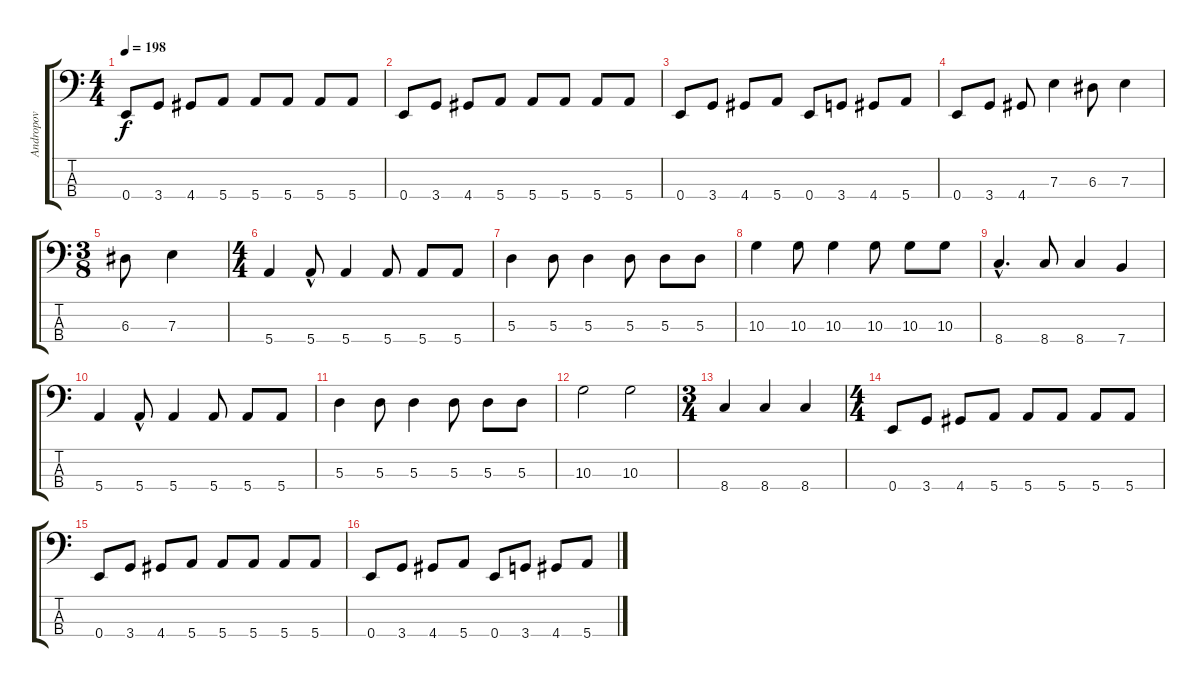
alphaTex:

\track ("Andropov" "Andropov") {instrument electricbasspick}
\staff {score tabs}
\tuning (G2 D2 A1 E1) {hide}
\ts (4 4)
\tempo 198
\clef f4
\ks c
0.4.8{dy f instrument electricbasspick} 3.4.8 4.4.8 5.4.8 5.4.8 5.4.8 5.4.8 5.4.8 |
0.4.8 3.4.8 4.4.8 5.4.8 5.4.8 5.4.8 5.4.8 5.4.8 |
0.4.8 3.4.8 4.4.8 5.4.8 0.4.8 3.4.8 4.4.8 5.4.8 |
0.4.8 3.4.8 4.4.8 7.3.4 6.3.8 7.3.4 |
\ts (3 8)
6.3.8 7.3.4 |
\ts (4 4)
5.4.4 5.4{hac}.8 5.4.4 5.4.8 5.4.8 5.4.8 |
5.3.4 5.3.8 5.3.4 5.3.8 5.3.8 5.3.8 |
10.3.4 10.3.8 10.3.4 10.3.8 10.3.8 10.3.8 |
8.4{hac}.4{d} 8.4.8 8.4.4 7.4.4 |
5.4.4 5.4{hac}.8 5.4.4 5.4.8 5.4.8 5.4.8 |
5.3.4 5.3.8 5.3.4 5.3.8 5.3.8 5.3.8 |
10.3.2 10.3.2 |
\ts (3 4)
8.4.4 8.4.4 8.4.4 |
\ts (4 4)
0.4.8 3.4.8 4.4.8 5.4.8 5.4.8 5.4.8 5.4.8 5.4.8 |
0.4.8 3.4.8 4.4.8 5.4.8 5.4.8 5.4.8 5.4.8 5.4.8 |
0.4.8 3.4.8 4.4.8 5.4.8 0.4.8 3.4.8 4.4.8 5.4.8
